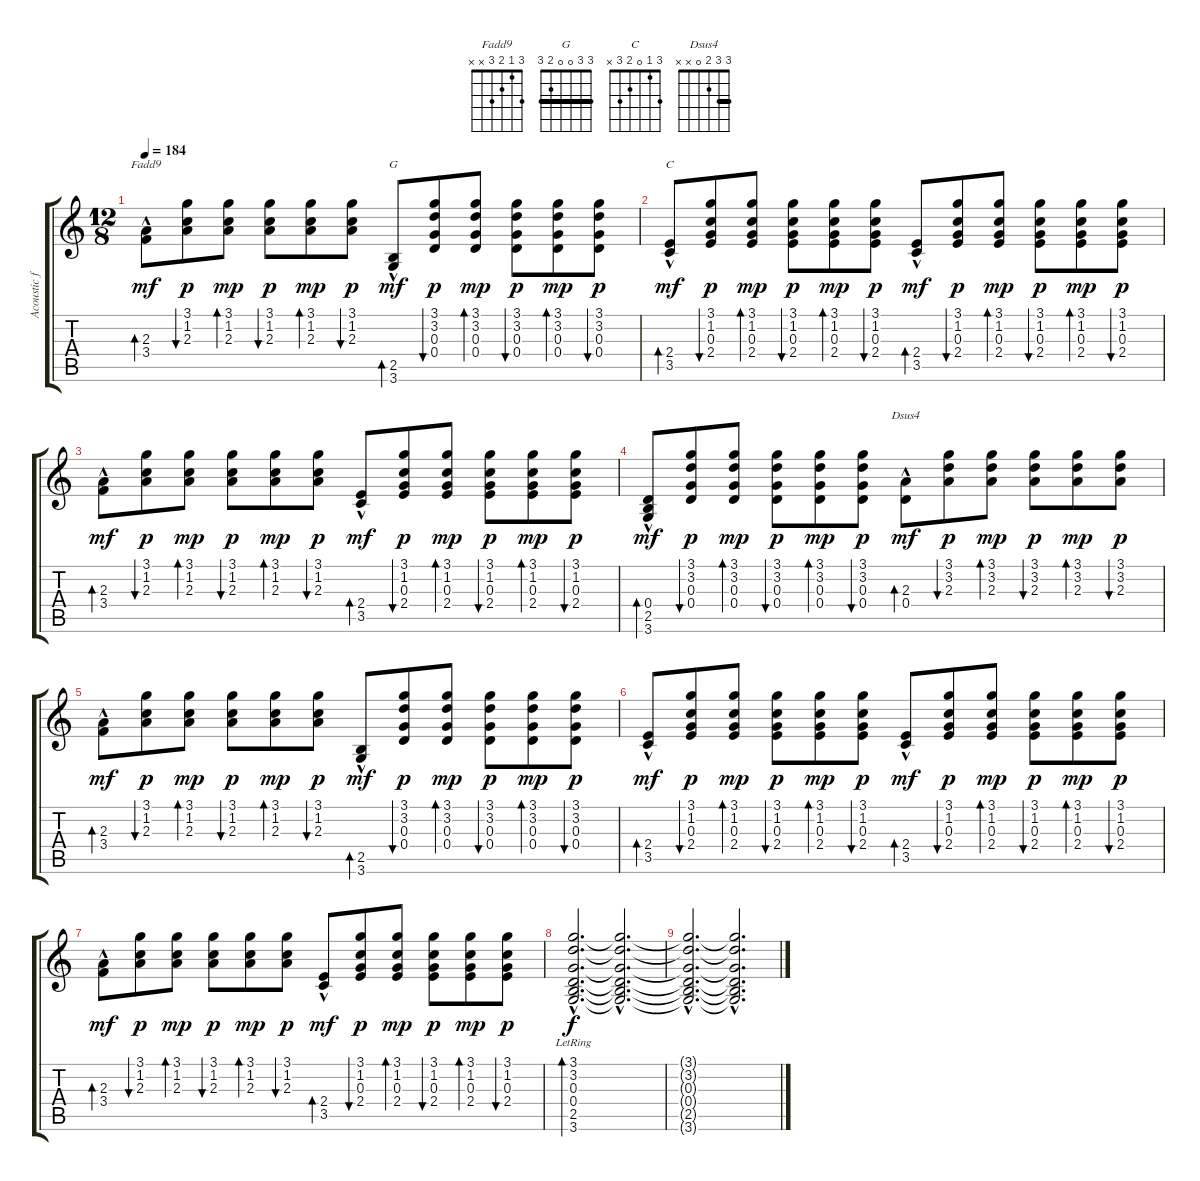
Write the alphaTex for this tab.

\track ("Acoustic fill guitar" "Acoustic f") {instrument acousticguitarsteel}
\staff {score tabs}
\tuning (E4 B3 G3 D3 A2 E2) {hide}
\chord ("Fadd9" 3 1 2 3 x x)
\chord ("G" 3 3 0 0 2 3) {barre 3}
\chord ("C" 3 1 0 2 3 x)
\chord ("Dsus4" 3 3 2 0 x x) {barre 3}
\ts (12 8)
\tempo 184
\clef g2
\ks c
(2.3 3.4{hac}).8{bd 60 ch "Fadd9" dy mf} (3.1 1.2 2.3).8{bu 60 dy p} (3.1 1.2 2.3).8{bd 60 dy mp} (3.1 1.2 2.3).8{bu 60 dy p} (3.1 1.2 2.3).8{bd 60 dy mp} (3.1 1.2 2.3).8{bu 60 dy p} (2.5{hac} 3.6{hac}).8{bd 60 ch "G" dy mf} (3.1 3.2 0.3 0.4).8{bu 60 dy p} (3.1 3.2 0.3 0.4).8{bd 60 dy mp} (3.1 3.2 0.3 0.4).8{bu 60 dy p} (3.1 3.2 0.3 0.4).8{bd 60 dy mp} (3.1 3.2 0.3 0.4).8{bu 60 dy p} |
(2.4 3.5{hac}).8{bd 60 ch "C" dy mf} (3.1 1.2 0.3 2.4).8{bu 60 dy p} (3.1 1.2 0.3 2.4).8{bd 60 dy mp} (3.1 1.2 0.3 2.4).8{bu 60 dy p} (3.1 1.2 0.3 2.4).8{bd 60 dy mp} (3.1 1.2 0.3 2.4).8{bu 60 dy p} (2.4 3.5{hac}).8{bd 60 dy mf} (3.1 1.2 0.3 2.4).8{bu 60 dy p} (3.1 1.2 0.3 2.4).8{bd 60 dy mp} (3.1 1.2 0.3 2.4).8{bu 60 dy p} (3.1 1.2 0.3 2.4).8{bd 60 dy mp} (3.1 1.2 0.3 2.4).8{bu 60 dy p} |
(2.3 3.4{hac}).8{bd 60 dy mf} (3.1 1.2 2.3).8{bu 60 dy p} (3.1 1.2 2.3).8{bd 60 dy mp} (3.1 1.2 2.3).8{bu 60 dy p} (3.1 1.2 2.3).8{bd 60 dy mp} (3.1 1.2 2.3).8{bu 60 dy p} (2.4{hac} 3.5{hac}).8{bd 60 dy mf} (3.1 1.2 0.3 2.4).8{bu 60 dy p} (3.1 1.2 0.3 2.4).8{bd 60 dy mp} (3.1 1.2 0.3 2.4).8{bu 60 dy p} (3.1 1.2 0.3 2.4).8{bd 60 dy mp} (3.1 1.2 0.3 2.4).8{bu 60 dy p} |
(0.4 2.5{hac} 3.6{hac}).8{bd 60 dy mf} (3.1 3.2 0.3 0.4).8{bu 60 dy p} (3.1 3.2 0.3 0.4).8{bd 60 dy mp} (3.1 3.2 0.3 0.4).8{bu 60 dy p} (3.1 3.2 0.3 0.4).8{bd 60 dy mp} (3.1 3.2 0.3 0.4).8{bu 60 dy p} (2.3 0.4{hac}).8{bd 60 ch "Dsus4" dy mf} (3.1 3.2 2.3).8{bu 60 dy p} (3.1 3.2 2.3).8{bd 60 dy mp} (3.1 3.2 2.3).8{bu 60 dy p} (3.1 3.2 2.3).8{bd 60 dy mp} (3.1 3.2 2.3).8{bu 60 dy p} |
(2.3 3.4{hac}).8{bd 60 dy mf} (3.1 1.2 2.3).8{bu 60 dy p} (3.1 1.2 2.3).8{bd 60 dy mp} (3.1 1.2 2.3).8{bu 60 dy p} (3.1 1.2 2.3).8{bd 60 dy mp} (3.1 1.2 2.3).8{bu 60 dy p} (2.5{hac} 3.6{hac}).8{bd 60 dy mf} (3.1 3.2 0.3 0.4).8{bu 60 dy p} (3.1 3.2 0.3 0.4).8{bd 60 dy mp} (3.1 3.2 0.3 0.4).8{bu 60 dy p} (3.1 3.2 0.3 0.4).8{bd 60 dy mp} (3.1 3.2 0.3 0.4).8{bu 60 dy p} |
(2.4 3.5{hac}).8{bd 60 dy mf} (3.1 1.2 0.3 2.4).8{bu 60 dy p} (3.1 1.2 0.3 2.4).8{bd 60 dy mp} (3.1 1.2 0.3 2.4).8{bu 60 dy p} (3.1 1.2 0.3 2.4).8{bd 60 dy mp} (3.1 1.2 0.3 2.4).8{bu 60 dy p} (2.4 3.5{hac}).8{bd 60 dy mf} (3.1 1.2 0.3 2.4).8{bu 60 dy p} (3.1 1.2 0.3 2.4).8{bd 60 dy mp} (3.1 1.2 0.3 2.4).8{bu 60 dy p} (3.1 1.2 0.3 2.4).8{bd 60 dy mp} (3.1 1.2 0.3 2.4).8{bu 60 dy p} |
(2.3 3.4{hac}).8{bd 60 dy mf} (3.1 1.2 2.3).8{bu 60 dy p} (3.1 1.2 2.3).8{bd 60 dy mp} (3.1 1.2 2.3).8{bu 60 dy p} (3.1 1.2 2.3).8{bd 60 dy mp} (3.1 1.2 2.3).8{bu 60 dy p} (2.4{hac} 3.5{hac}).8{bd 60 dy mf} (3.1 1.2 0.3 2.4).8{bu 60 dy p} (3.1 1.2 0.3 2.4).8{bd 60 dy mp} (3.1 1.2 0.3 2.4).8{bu 60 dy p} (3.1 1.2 0.3 2.4).8{bd 60 dy mp} (3.1 1.2 0.3 2.4).8{bu 60 dy p} |
(3.1{hac} 3.2{hac lr} 0.3{hac} 0.4{hac} 2.5{hac} 3.6{hac}).2{d bd 60 dy f} (3.1{hac t} 3.2{hac t} 0.3{hac t} 0.4{hac t} 2.5{hac t} 3.6{hac t}).2{d} |
(3.1{hac t} 3.2{hac t} 0.3{hac t} 0.4{hac t} 2.5{hac t} 3.6{hac t}).2{d} (3.1{hac t} 3.2{hac t} 0.3{hac t} 0.4{hac t} 2.5{hac t} 3.6{hac t}).2{d}
